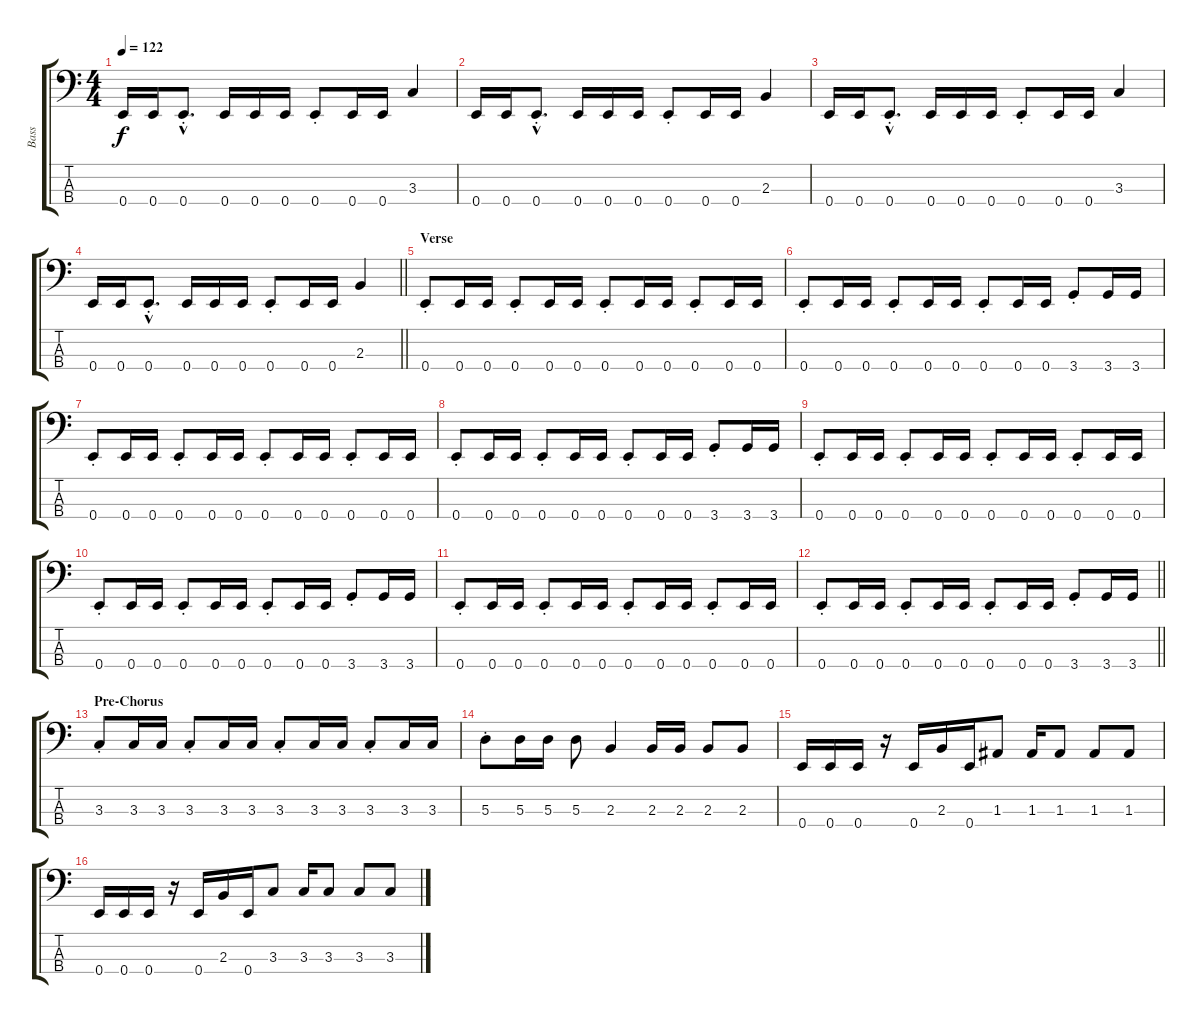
\track ("Bass" "Bass") {instrument electricbasspick}
\staff {score tabs}
\tuning (G2 D2 A1 E1) {hide}
\ts (4 4)
\tempo 122
\clef f4
\ks c
0.4.16{dy f} 0.4.16 0.4{hac st}.8{d} 0.4.16 0.4.16 0.4.16 0.4{st}.8 0.4.16 0.4.16 3.3.4 |
0.4.16 0.4.16 0.4{hac st}.8{d} 0.4.16 0.4.16 0.4.16 0.4{st}.8 0.4.16 0.4.16 2.3.4 |
0.4.16 0.4.16 0.4{hac st}.8{d} 0.4.16 0.4.16 0.4.16 0.4{st}.8 0.4.16 0.4.16 3.3.4 |
\barLineRight lightlight
0.4.16 0.4.16 0.4{hac st}.8{d} 0.4.16 0.4.16 0.4.16 0.4{st}.8 0.4.16 0.4.16 2.3.4 |
\section ("" "Verse")
0.4{st}.8 0.4.16 0.4.16 0.4{st}.8 0.4.16 0.4.16 0.4{st}.8 0.4.16 0.4.16 0.4{st}.8 0.4.16 0.4.16 |
0.4{st}.8 0.4.16 0.4.16 0.4{st}.8 0.4.16 0.4.16 0.4{st}.8 0.4.16 0.4.16 3.4{st}.8 3.4.16 3.4.16 |
0.4{st}.8 0.4.16 0.4.16 0.4{st}.8 0.4.16 0.4.16 0.4{st}.8 0.4.16 0.4.16 0.4{st}.8 0.4.16 0.4.16 |
0.4{st}.8 0.4.16 0.4.16 0.4{st}.8 0.4.16 0.4.16 0.4{st}.8 0.4.16 0.4.16 3.4{st}.8 3.4.16 3.4.16 |
0.4{st}.8 0.4.16 0.4.16 0.4{st}.8 0.4.16 0.4.16 0.4{st}.8 0.4.16 0.4.16 0.4{st}.8 0.4.16 0.4.16 |
0.4{st}.8 0.4.16 0.4.16 0.4{st}.8 0.4.16 0.4.16 0.4{st}.8 0.4.16 0.4.16 3.4{st}.8 3.4.16 3.4.16 |
0.4{st}.8 0.4.16 0.4.16 0.4{st}.8 0.4.16 0.4.16 0.4{st}.8 0.4.16 0.4.16 0.4{st}.8 0.4.16 0.4.16 |
\barLineRight lightlight
0.4{st}.8 0.4.16 0.4.16 0.4{st}.8 0.4.16 0.4.16 0.4{st}.8 0.4.16 0.4.16 3.4{st}.8 3.4.16 3.4.16 |
\section ("" "Pre-Chorus")
3.3{st}.8 3.3.16 3.3.16 3.3{st}.8 3.3.16 3.3.16 3.3{st}.8 3.3.16 3.3.16 3.3{st}.8 3.3.16 3.3.16 |
5.3{st}.8 5.3.16 5.3.16 5.3.8 2.3.4 2.3.16 2.3.16 2.3.8 2.3.8 |
0.4.16 0.4.16 0.4.16 r.16 0.4.16 2.3.16 0.4.16 1.3.8 1.3.16 1.3.8 1.3.8 1.3.8 |
0.4.16 0.4.16 0.4.16 r.16 0.4.16 2.3.16 0.4.16 3.3.8 3.3.16 3.3.8 3.3.8 3.3.8
